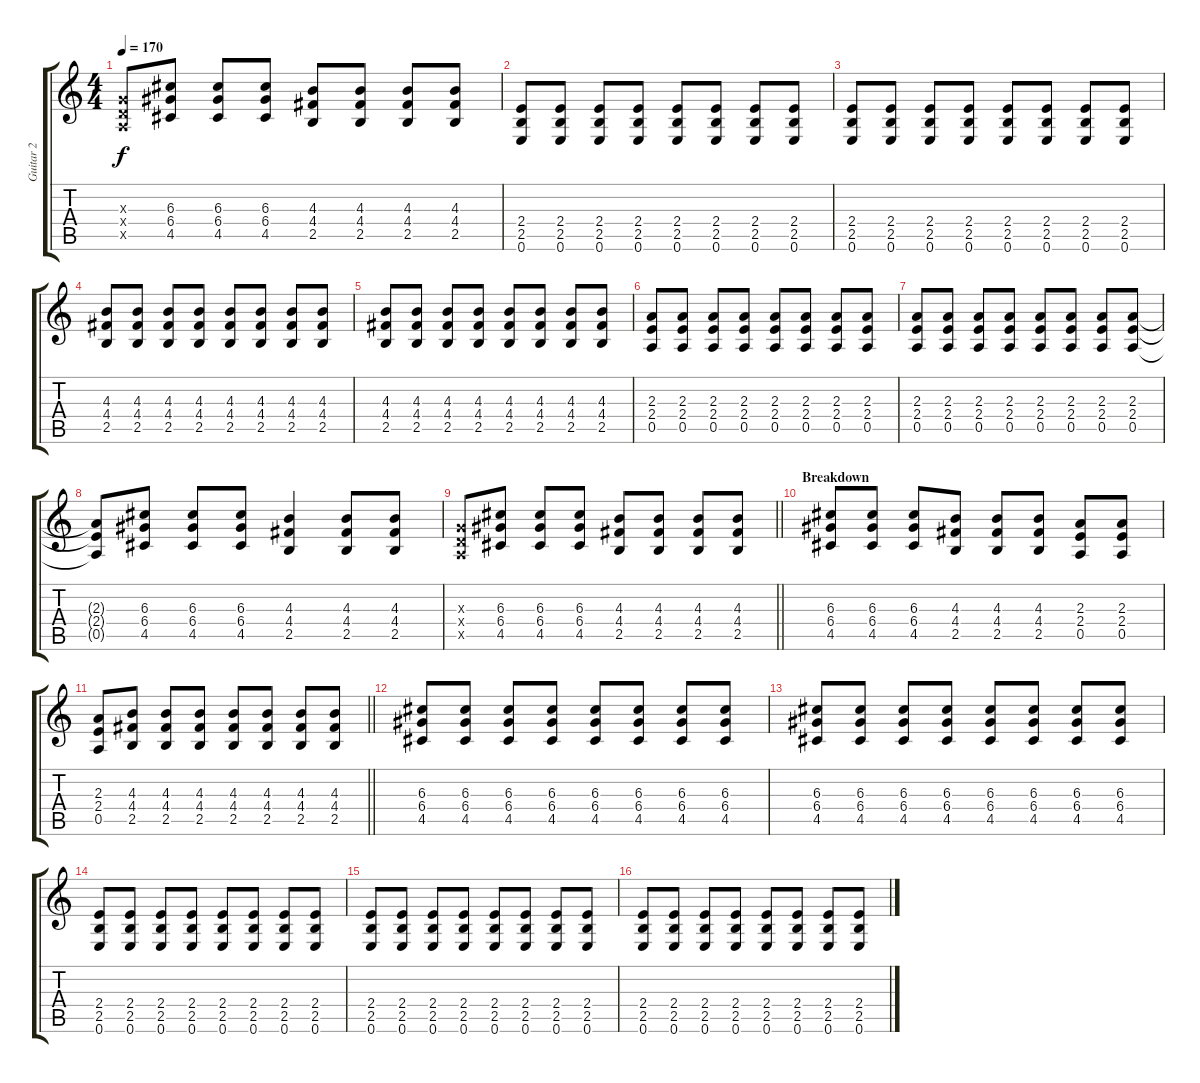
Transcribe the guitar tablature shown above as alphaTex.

\track ("Guitar 2" "Guitar 2") {instrument overdrivenguitar}
\staff {score tabs}
\tuning (E4 B3 G3 D3 A2 E2) {hide}
\ts (4 4)
\tempo 170
\clef g2
\ks c
(0.3{x} 0.4{x} 0.5{x}).8{dy f} (6.3 6.4 4.5).8 (6.3 6.4 4.5).8 (6.3 6.4 4.5).8 (4.3 4.4 2.5).8 (4.3 4.4 2.5).8 (4.3 4.4 2.5).8 (4.3 4.4 2.5).8 |
(2.4 2.5 0.6).8 (2.4 2.5 0.6).8 (2.4 2.5 0.6).8 (2.4 2.5 0.6).8 (2.4 2.5 0.6).8 (2.4 2.5 0.6).8 (2.4 2.5 0.6).8 (2.4 2.5 0.6).8 |
(2.4 2.5 0.6).8 (2.4 2.5 0.6).8 (2.4 2.5 0.6).8 (2.4 2.5 0.6).8 (2.4 2.5 0.6).8 (2.4 2.5 0.6).8 (2.4 2.5 0.6).8 (2.4 2.5 0.6).8 |
(4.3 4.4 2.5).8 (4.3 4.4 2.5).8 (4.3 4.4 2.5).8 (4.3 4.4 2.5).8 (4.3 4.4 2.5).8 (4.3 4.4 2.5).8 (4.3 4.4 2.5).8 (4.3 4.4 2.5).8 |
(4.3 4.4 2.5).8 (4.3 4.4 2.5).8 (4.3 4.4 2.5).8 (4.3 4.4 2.5).8 (4.3 4.4 2.5).8 (4.3 4.4 2.5).8 (4.3 4.4 2.5).8 (4.3 4.4 2.5).8 |
(2.3 2.4 0.5).8 (2.3 2.4 0.5).8 (2.3 2.4 0.5).8 (2.3 2.4 0.5).8 (2.3 2.4 0.5).8 (2.3 2.4 0.5).8 (2.3 2.4 0.5).8 (2.3 2.4 0.5).8 |
(2.3 2.4 0.5).8 (2.3 2.4 0.5).8 (2.3 2.4 0.5).8 (2.3 2.4 0.5).8 (2.3 2.4 0.5).8 (2.3 2.4 0.5).8 (2.3 2.4 0.5).8 (2.3 2.4 0.5).8 |
(2.3{t} 2.4{t} 0.5{t}).8 (6.3 6.4 4.5).8 (6.3 6.4 4.5).8 (6.3 6.4 4.5).8 (4.3 4.4 2.5).4 (4.3 4.4 2.5).8 (4.3 4.4 2.5).8 |
\barLineRight lightlight
(0.3{x} 0.4{x} 0.5{x}).8 (6.3 6.4 4.5).8 (6.3 6.4 4.5).8 (6.3 6.4 4.5).8 (4.3 4.4 2.5).8 (4.3 4.4 2.5).8 (4.3 4.4 2.5).8 (4.3 4.4 2.5).8 |
\section ("" "Breakdown")
(6.3 6.4 4.5).8 (6.3 6.4 4.5).8 (6.3 6.4 4.5).8 (4.3 4.4 2.5).8 (4.3 4.4 2.5).8 (4.3 4.4 2.5).8 (2.3 2.4 0.5).8 (2.3 2.4 0.5).8 |
\barLineRight lightlight
(2.3 2.4 0.5).8 (4.3 4.4 2.5).8 (4.3 4.4 2.5).8 (4.3 4.4 2.5).8 (4.3 4.4 2.5).8 (4.3 4.4 2.5).8 (4.3 4.4 2.5).8 (4.3 4.4 2.5).8 |
(6.3 6.4 4.5).8 (6.3 6.4 4.5).8 (6.3 6.4 4.5).8 (6.3 6.4 4.5).8 (6.3 6.4 4.5).8 (6.3 6.4 4.5).8 (6.3 6.4 4.5).8 (6.3 6.4 4.5).8 |
(6.3 6.4 4.5).8 (6.3 6.4 4.5).8 (6.3 6.4 4.5).8 (6.3 6.4 4.5).8 (6.3 6.4 4.5).8 (6.3 6.4 4.5).8 (6.3 6.4 4.5).8 (6.3 6.4 4.5).8 |
(2.4 2.5 0.6).8 (2.4 2.5 0.6).8 (2.4 2.5 0.6).8 (2.4 2.5 0.6).8 (2.4 2.5 0.6).8 (2.4 2.5 0.6).8 (2.4 2.5 0.6).8 (2.4 2.5 0.6).8 |
(2.4 2.5 0.6).8 (2.4 2.5 0.6).8 (2.4 2.5 0.6).8 (2.4 2.5 0.6).8 (2.4 2.5 0.6).8 (2.4 2.5 0.6).8 (2.4 2.5 0.6).8 (2.4 2.5 0.6).8 |
(2.4 2.5 0.6).8 (2.4 2.5 0.6).8 (2.4 2.5 0.6).8 (2.4 2.5 0.6).8 (2.4 2.5 0.6).8 (2.4 2.5 0.6).8 (2.4 2.5 0.6).8 (2.4 2.5 0.6).8
